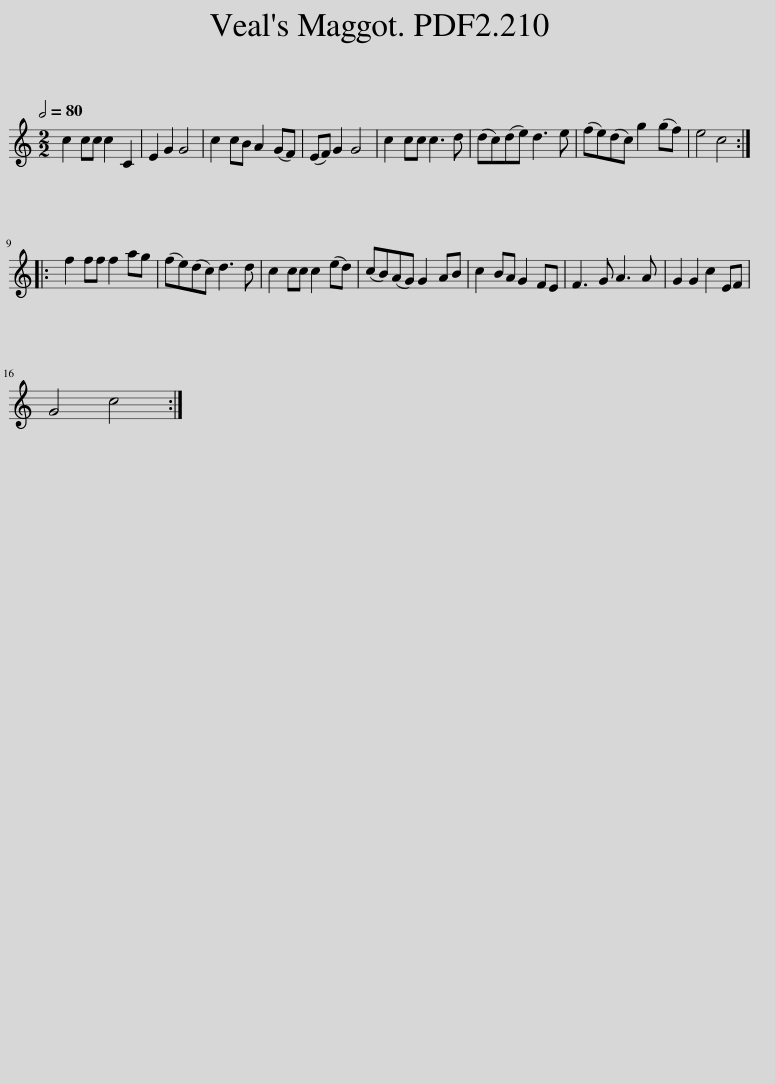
X:1
L:1/8
Q:1/2=80
M:2/2
I:linebreak $
K:C
V:1 treble
V:1
 c2 cc c2 C2 | E2 G2 G4 | c2 cB A2 (GF) | (EF) G2 G4 | c2 cc c3 d | %5
 (dc)(de) d3 e | (fe)(dc) g2 (gf) | e4 c4 ::$ f2 ff f2 ag | (fe)(dc) d3 d | %10
 c2 cc c2 (ed) | (cB)(AG) G2 AB | c2 BA G2 FE | F3 G A3 A | G2 G2 c2 EF |$ %15
 G4 c4 :| %16
